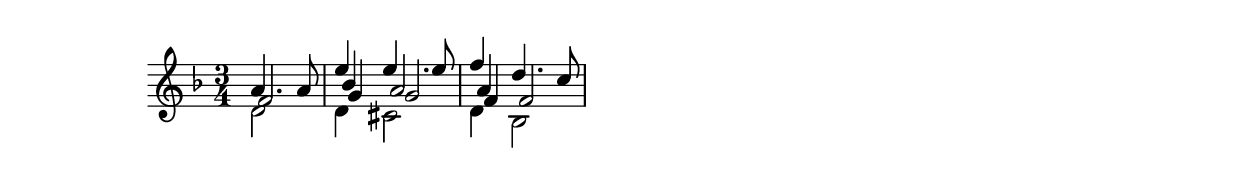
%% Do not edit this file; it is automatically
%% generated from LSR http://lsr.dsi.unimi.it
%% This file is in the public domain.
\version "2.12.2"

\header {
  lsrtags = "simultaneous-notes"

%% Translation of GIT committish: a874fda3641c9e02f61be5c41b215b8304b8ed00
 doctitlees = "Voces adicionales para evitar colisiones"
 texidoces = "
En ciertos casos de polifonía compleja, se necesitan voces adicionales
para evitar colisiones entre las notas.  Si se necesitan más de cuatro
voces paralelas, las voces adicionales se añaden definiendo una
variable que utiliza la función de Scheme @code{context-spec-music}.

"


%% Translation of GIT committish: 0a868be38a775ecb1ef935b079000cebbc64de40
  texidocde = "
Ein einigen Fällen von sehr komplexer polyphoner Musik sind zusätzliche
Stimmen notwendig, um Zusammenstöße zwischen den Noten zu vermeiden.
Wenn mehr als vier parallele Stimmen benötigt werden, können zusätzliche
Stimmen definiert werden, indem eine Variable mit der Funktion
@code{context-spec-music} definiert wird.

"
  doctitlede = "Zusätzliche Stimmen um Zusammenstöße zu vermeiden"

%% Translation of GIT committish: 1baa2adf57c84e8d50e6907416eadb93e2e2eb5c
  texidocfr = "
Dans certains cas de musique polyphonie complexe, une voix
supplémentaire peut permettre d'éviter les risques de collision.
Lorsque quatre voix parallèles ne suffisent pas, la fonction Scheme
@code{context-spec-music} permet d'ajouter des d'autres voix.

"
  doctitlefr = "Ajout de voix pour éviter les collisions"


  texidoc = "
In some instances of complex polyphonic music, additional voices are
necessary to prevent collisions between notes.  If more than four
parallel voices are needed, additional voices can be added by defining
a variable using the Scheme function @code{context-spec-music}.

"
  doctitle = "Additional voices to avoid collisions"
} % begin verbatim

voiceFive = #(context-spec-music (make-voice-props-set 4) 'Voice)

\relative c'' {
  \time 3/4
  \key d \minor
  \partial 2
  <<
    {
      \voiceOne
      a4. a8
      e'4 e4. e8
      f4 d4. c8
    }
    \\
    {
      \voiceThree
      f,2
      bes4 a2
      a4 s2
    }
    \\
    {
      \voiceFive
      s2
      g4 g2
      f4 f2
    }
    \\
    \bar "||"{
      \voiceTwo
      d2
      d4 cis2
      d4 bes2
    }
  >>
}

